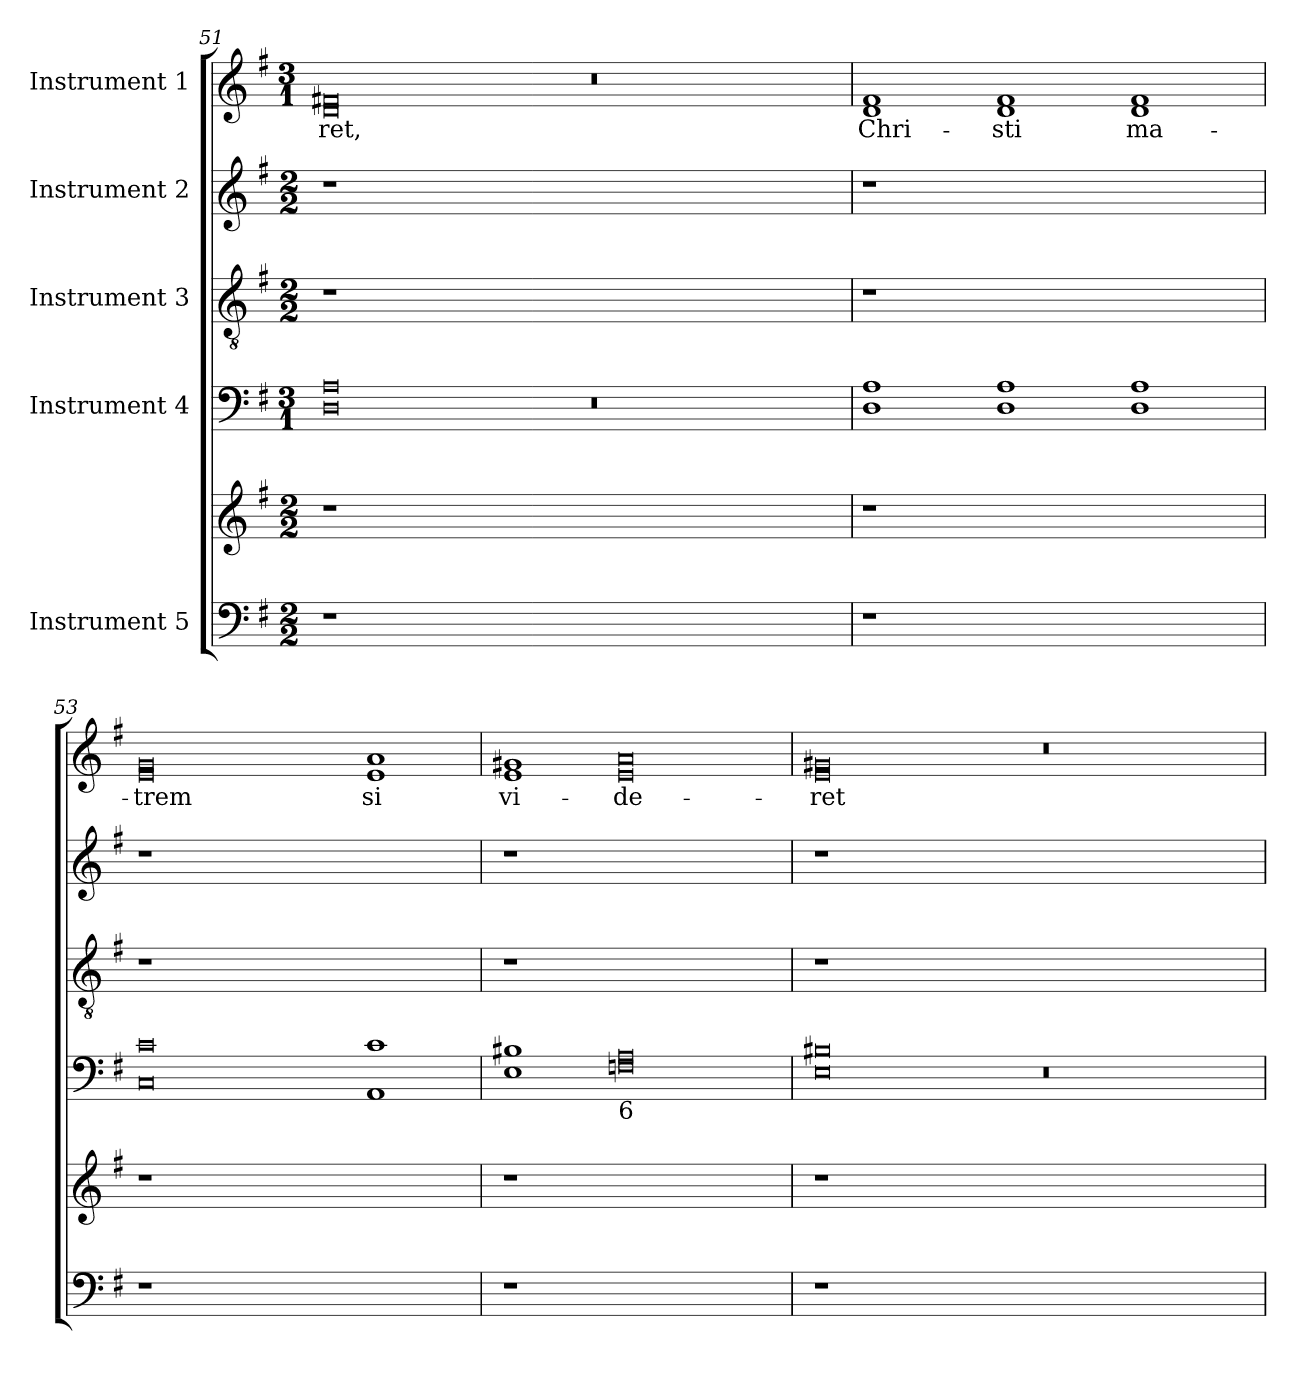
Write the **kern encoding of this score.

**kern	**kern	**kern	**kern	**kern	**kern	**text
*part5	*part5	*part4	*part3	*part2	*part1	*part1
*staff6	*staff5	*staff4	*staff3	*staff2	*staff1	*staff1
*I"Instrument 5	*	*I"Instrument 4	*I"Instrument 3	*I"Instrument 2	*I"Instrument 1	*
*clefF4	*clefG2	*clefF4	*clefGv2	*clefG2	*clefG2	*
*ITrd-3c-5	*ITrd-3c-5	*	*	*	*	*
*k[]	*k[]	*k[f#]	*k[f#]	*k[f#]	*k[f#]	*
*C:	*C:	*G:	*G:	*G:	*G:	*
*M2/2	*M2/2	*M3/1	*M2/2	*M2/2	*M3/1	*
=51	=51	=51	=51	=51	=51	=51
!	!	!	!	!	!	!LO:LY:b:cj
1r	1r	0A 0D	1r	1r	0f#X 0d	-ret,
00ryy	00ryy	.	00ryy	00ryy	.	.
.	.	0.r	.	.	0.r	.
=52	=52	=52	=52	=52	=52	=52
!	!	!	!	!	!	!LO:LY:b:cj
1r	1r	1A 1D	1r	1r	1f# 1d	Chri-
!	!	!	!	!	!	!LO:LY:b:rj
0ryy	0ryy	1A 1D	0ryy	0ryy	1f# 1d	-sti
!	!	!	!	!	!	!LO:LY:b:cj
.	.	1A 1D	.	.	1f# 1d	ma-
!!LO:LB:g=z
=53	=53	=53	=53	=53	=53	=53
!	!	!	!	!	!	!LO:LY:b:cj
1r	1r	0c 0C	1r	1r	0g 0e	-trem
0ryy	0ryy	.	0ryy	0ryy	.	.
!	!	!	!	!	!	!LO:LY:b:cj
.	.	1c 1AA	.	.	1a 1e	si
=54	=54	=54	=54	=54	=54	=54
!	!	!	!	!	!	!LO:LY:b:cj
1r	1r	1B# 1E	1r	1r	1g#X 1e	vi-
!	!	!LO:TX:b:t=6	!	!	!	!
!	!	!	!	!	!	!LO:LY:b:cj
0ryy	0ryy	0A 0Fn	0ryy	0ryy	0a 0e	-de-
=55	=55	=55	=55	=55	=55	=55
!	!	!	!	!	!	!LO:LY:b:cj
1r	1r	0B# 0E	1r	1r	0g#X 0e	-ret
00ryy	00ryy	.	00ryy	00ryy	.	.
.	.	0.r	.	.	0.r	.
=	=	=	=	=	=	=
*-	*-	*-	*-	*-	*-	*-
